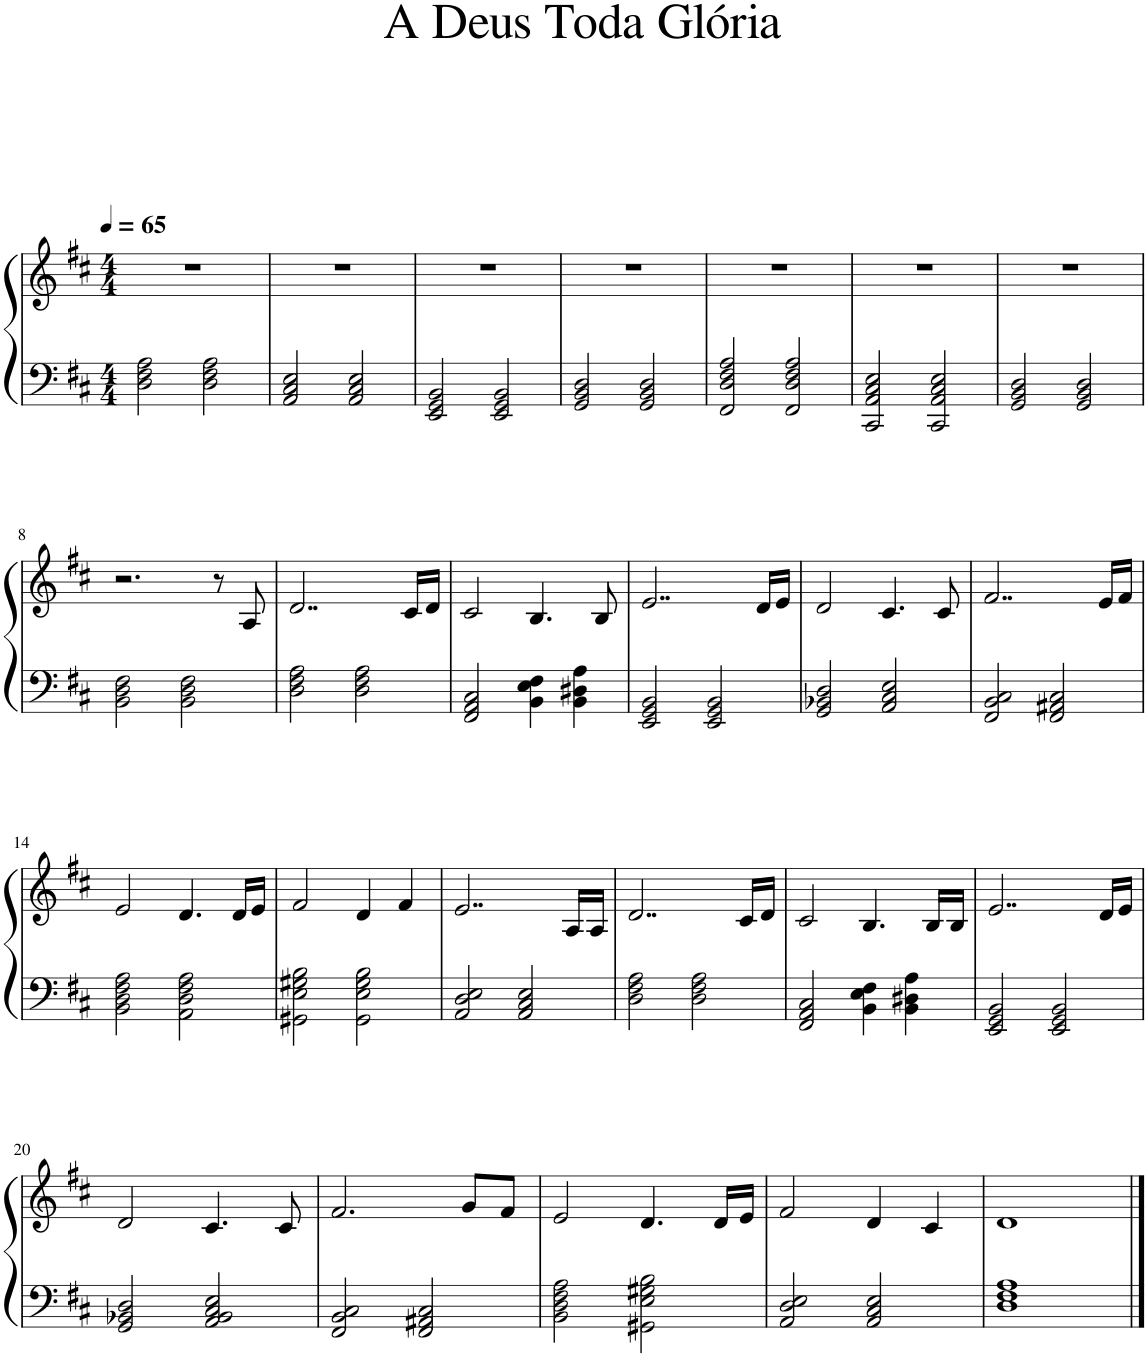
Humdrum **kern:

**kern	**kern
*part1	*part1
*staff2	*staff1
*I"Piano	*
*I'Pno.	*
*clefF4	*clefG2
*k[f#c#]	*k[f#c#]
*M4/4	*M4/4
*MM65	*MM65
=1	=1
2D\ 2F#\ 2A\	1r
2D\ 2F#\ 2A\	.
=2	=2
2AA/ 2C#/ 2E/	1r
2AA/ 2C#/ 2E/	.
=3	=3
2EE/ 2GG/ 2BB/	1r
2EE/ 2GG/ 2BB/	.
=4	=4
2GG/ 2BB/ 2D/	1r
2GG/ 2BB/ 2D/	.
=5	=5
2FF#/ 2D/ 2F#/ 2A/	1r
2FF#/ 2D/ 2F#/ 2A/	.
=6	=6
2CC#/ 2AA/ 2C#/ 2E/	1r
2CC#/ 2AA/ 2C#/ 2E/	.
=7	=7
2GG/ 2BB/ 2D/	1r
2GG/ 2BB/ 2D/	.
!!LO:LB:g=z
=8	=8
2BB\ 2D\ 2F#\	2.r
2BB\ 2D\ 2F#\	.
.	8r
.	8A/
=9	=9
2D\ 2F#\ 2A\	2..d/
2D\ 2F#\ 2A\	.
.	16c#/LL
.	16d/JJ
=10	=10
2FF#/ 2AA/ 2C#/	2c#/
4BB\ 4E\ 4F#\	4.B/
4BB\ 4D#X\ 4A\	.
.	8B/
=11	=11
2EE/ 2GG/ 2BB/	2..e/
2EE/ 2GG/ 2BB/	.
.	16d/LL
.	16e/JJ
=12	=12
2GG/ 2BB-X/ 2D/	2d/
2AA/ 2C#/ 2E/	4.c#/
.	8c#/
=13	=13
2FF#/ 2BB/ 2C#/	2..f#/
2FF#/ 2AA#X/ 2C#/	.
.	16e/LL
.	16f#/JJ
!!LO:LB:g=z
=14	=14
2BB\ 2D\ 2F#\ 2A\	2e/
2AA\ 2D\ 2F#\ 2A\	4.d/
.	16d/LL
.	16e/JJ
=15	=15
2GG#X\ 2E\ 2G#X\ 2B\	2f#/
2GG#\ 2E\ 2G#\ 2B\	4d/
.	4f#/
=16	=16
2AA/ 2D/ 2E/	2..e/
2AA/ 2C#/ 2E/	.
.	16A/LL
.	16A/JJ
=17	=17
2D\ 2F#\ 2A\	2..d/
2D\ 2F#\ 2A\	.
.	16c#/LL
.	16d/JJ
=18	=18
2FF#/ 2AA/ 2C#/	2c#/
4BB\ 4E\ 4F#\	4.B/
4BB\ 4D#X\ 4A\	.
.	16B/LL
.	16B/JJ
=19	=19
2EE/ 2GG/ 2BB/	2..e/
2EE/ 2GG/ 2BB/	.
.	16d/LL
.	16e/JJ
!!LO:LB:g=z
=20	=20
2GG/ 2BB-X/ 2D/	2d/
2AA/ 2BB-/ 2C#/ 2E/	4.c#/
.	8c#/
=21	=21
2FF#/ 2BB/ 2C#/	2.f#/
2FF#/ 2AA#X/ 2C#/	.
.	8g/L
.	8f#/J
=22	=22
2BB\ 2D\ 2F#\ 2A\	2e/
2GG#X\ 2E\ 2G#X\ 2B\	4.d/
.	16d/LL
.	16e/JJ
=23	=23
2AA/ 2D/ 2E/	2f#/
2AA/ 2C#/ 2E/	4d/
.	4c#/
=24	=24
1D 1F# 1A	1d
==	==
*-	*-
